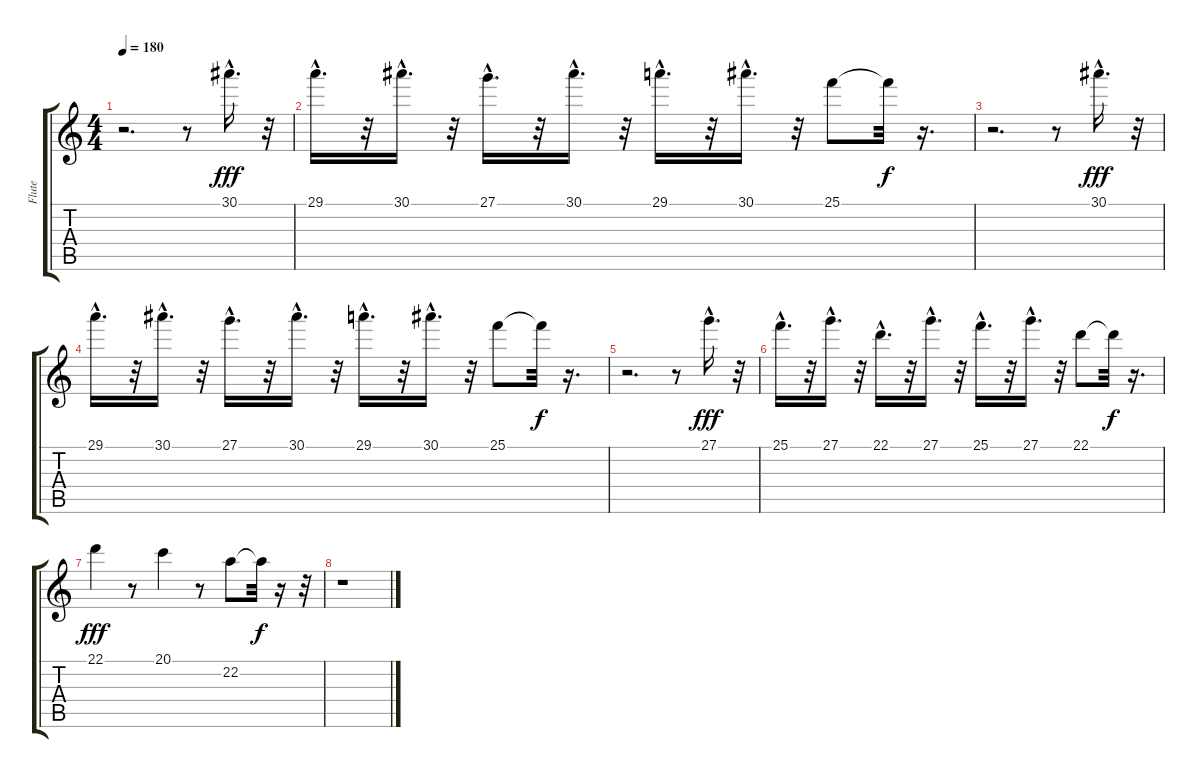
\track ("Flute" "Flute") {instrument flute}
\staff {score tabs}
\tuning (E4 B3 G3 D3 A2 E2) {hide}
\ts (4 4)
\tempo 180
\clef g2
\ks c
r.2{d dy f} r.8 30.1{hac}.16{d dy fff} r.32 |
29.1{hac}.16{d} r.32 30.1{hac}.16{d} r.32 27.1{hac}.16{d} r.32 30.1{hac}.16{d} r.32 29.1{hac}.16{d} r.32 30.1{hac}.16{d} r.32 25.1.8 25.1{t}.32{dy f} r.16{d} |
r.2{d} r.8 30.1{hac}.16{d dy fff} r.32 |
29.1{hac}.16{d} r.32 30.1{hac}.16{d} r.32 27.1{hac}.16{d} r.32 30.1{hac}.16{d} r.32 29.1{hac}.16{d} r.32 30.1{hac}.16{d} r.32 25.1.8 25.1{t}.32{dy f} r.16{d} |
r.2{d} r.8 27.1{hac}.16{d dy fff} r.32 |
25.1{hac}.16{d} r.32 27.1{hac}.16{d} r.32 22.1{hac}.16{d} r.32 27.1{hac}.16{d} r.32 25.1{hac}.16{d} r.32 27.1{hac}.16{d} r.32 22.1.8 22.1{t}.32{dy f} r.16{d} |
22.1.4{dy fff} r.8 20.1.4 r.8 22.2.8 22.2{t}.32{dy f} r.16 r.32 |
r.1
